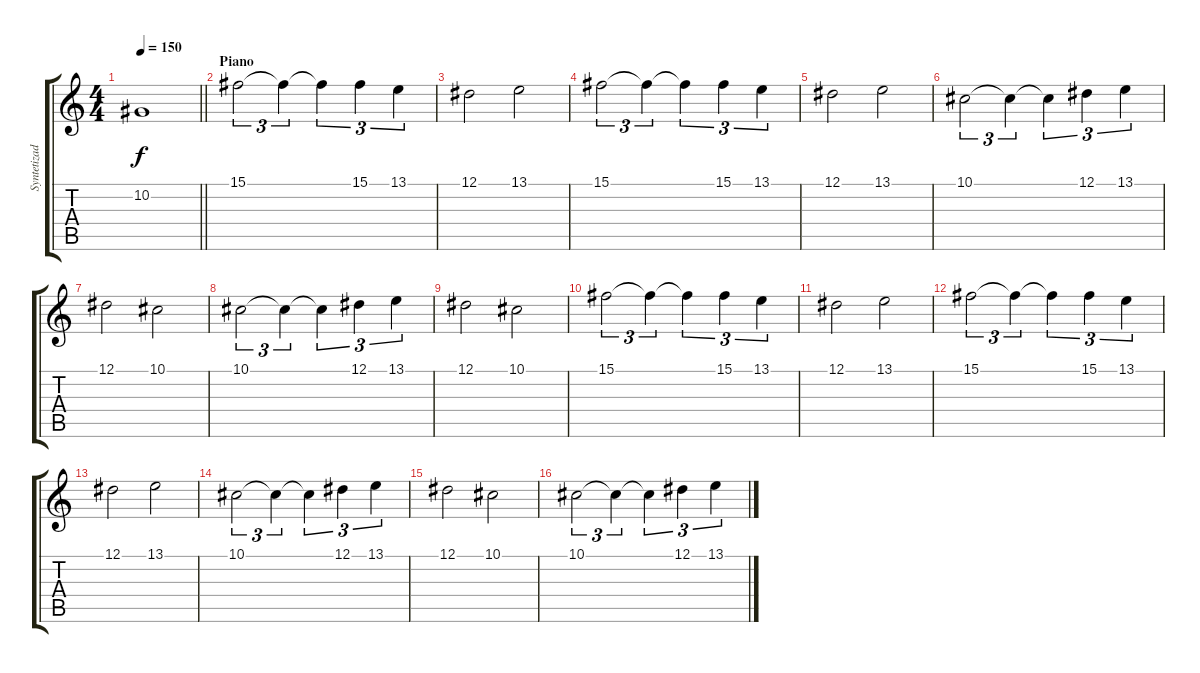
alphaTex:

\track ("Syntetizador" "Syntetizad") {instrument lead2sawtooth}
\staff {score tabs}
\tuning (Eb4 Bb3 Gb3 Db3 Ab2 Eb2) {hide}
\ts (4 4)
\tempo 150
\clef g2
\barLineRight lightlight
\ks c
10.2{t}.1{dy f} |
\section ("" "Piano")
15.1.2{tu (3 2) volume 13 instrument acousticgrandpiano} 15.1{t}.4{tu (3 2)} 15.1{t}.4{tu (3 2)} 15.1.4{tu (3 2)} 13.1.4{tu (3 2)} |
12.1.2 13.1.2 |
15.1.2{tu (3 2)} 15.1{t}.4{tu (3 2)} 15.1{t}.4{tu (3 2)} 15.1.4{tu (3 2)} 13.1.4{tu (3 2)} |
12.1.2 13.1.2 |
10.1.2{tu (3 2)} 10.1{t}.4{tu (3 2)} 10.1{t}.4{tu (3 2)} 12.1.4{tu (3 2)} 13.1.4{tu (3 2)} |
12.1.2 10.1.2 |
10.1.2{tu (3 2)} 10.1{t}.4{tu (3 2)} 10.1{t}.4{tu (3 2)} 12.1.4{tu (3 2)} 13.1.4{tu (3 2)} |
12.1.2 10.1.2 |
15.1.2{tu (3 2)} 15.1{t}.4{tu (3 2)} 15.1{t}.4{tu (3 2)} 15.1.4{tu (3 2)} 13.1.4{tu (3 2)} |
12.1.2 13.1.2 |
15.1.2{tu (3 2)} 15.1{t}.4{tu (3 2)} 15.1{t}.4{tu (3 2)} 15.1.4{tu (3 2)} 13.1.4{tu (3 2)} |
12.1.2 13.1.2 |
10.1.2{tu (3 2)} 10.1{t}.4{tu (3 2)} 10.1{t}.4{tu (3 2)} 12.1.4{tu (3 2)} 13.1.4{tu (3 2)} |
12.1.2 10.1.2 |
10.1.2{tu (3 2)} 10.1{t}.4{tu (3 2)} 10.1{t}.4{tu (3 2)} 12.1.4{tu (3 2)} 13.1.4{tu (3 2)}
